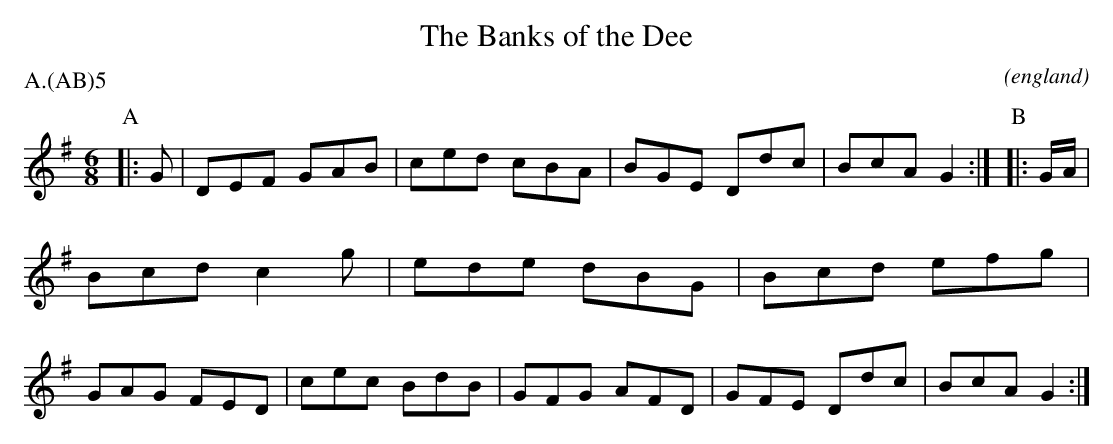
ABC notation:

X:1
T:The Banks of the Dee
O:england
M:6/8
C:
P:A.(AB)5
K:G
P:A
|:\
G      | DEF GAB  | ced cBA | BGE Ddc | BcA G2  :|\
P:B
|:\
G/2A/2 | Bcd c2 g | ede dBG | Bcd efg | GAG FED |\
cec BdB  | GFG AFD | GFE Ddc | BcA G2  :|
